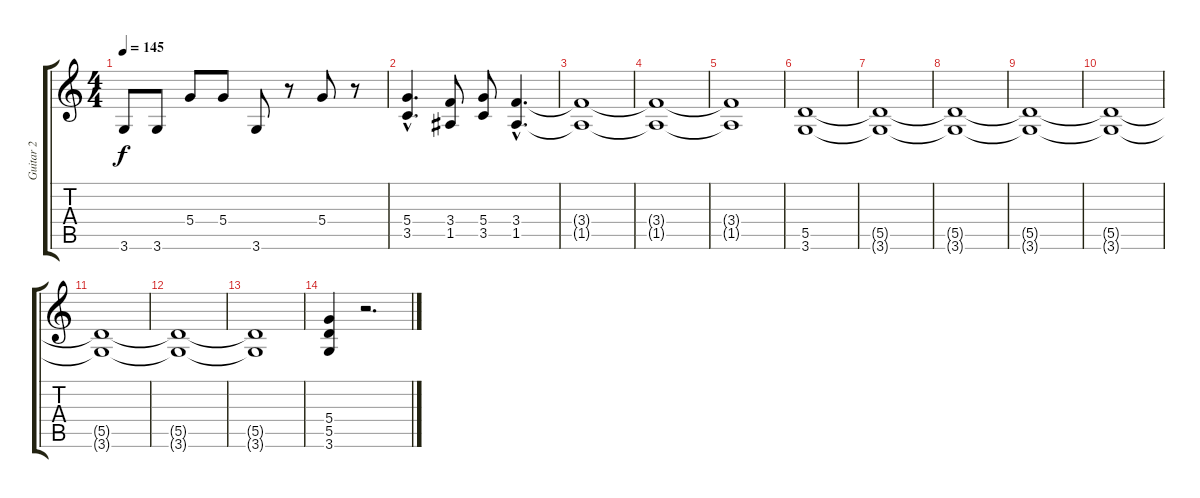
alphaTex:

\track ("Guitar 2" "Guitar 2") {instrument distortionguitar}
\staff {score tabs}
\tuning (E4 B3 G3 D3 A2 E2) {hide}
\ts (4 4)
\tempo 145
\clef g2
\ks c
3.6.8{dy f} 3.6.8 5.4.8 5.4.8 3.6.8 r.8 5.4.8 r.8 |
(5.4{hac} 3.5{hac}).4{d} (3.4 1.5).8 (5.4 3.5).8 (3.4{hac} 1.5{hac}).4{d} |
(3.4{t} 1.5{t}).1 |
(3.4{t} 1.5{t}).1 |
(3.4{t} 1.5{t}).1 |
(5.5 3.6).1 |
(5.5{t} 3.6{t}).1 |
(5.5{t} 3.6{t}).1 |
(5.5{t} 3.6{t}).1 |
(5.5{t} 3.6{t}).1 |
(5.5{t} 3.6{t}).1 |
(5.5{t} 3.6{t}).1 |
(5.5{t} 3.6{t}).1 |
(5.4 5.5 3.6).4 r.2{d}
